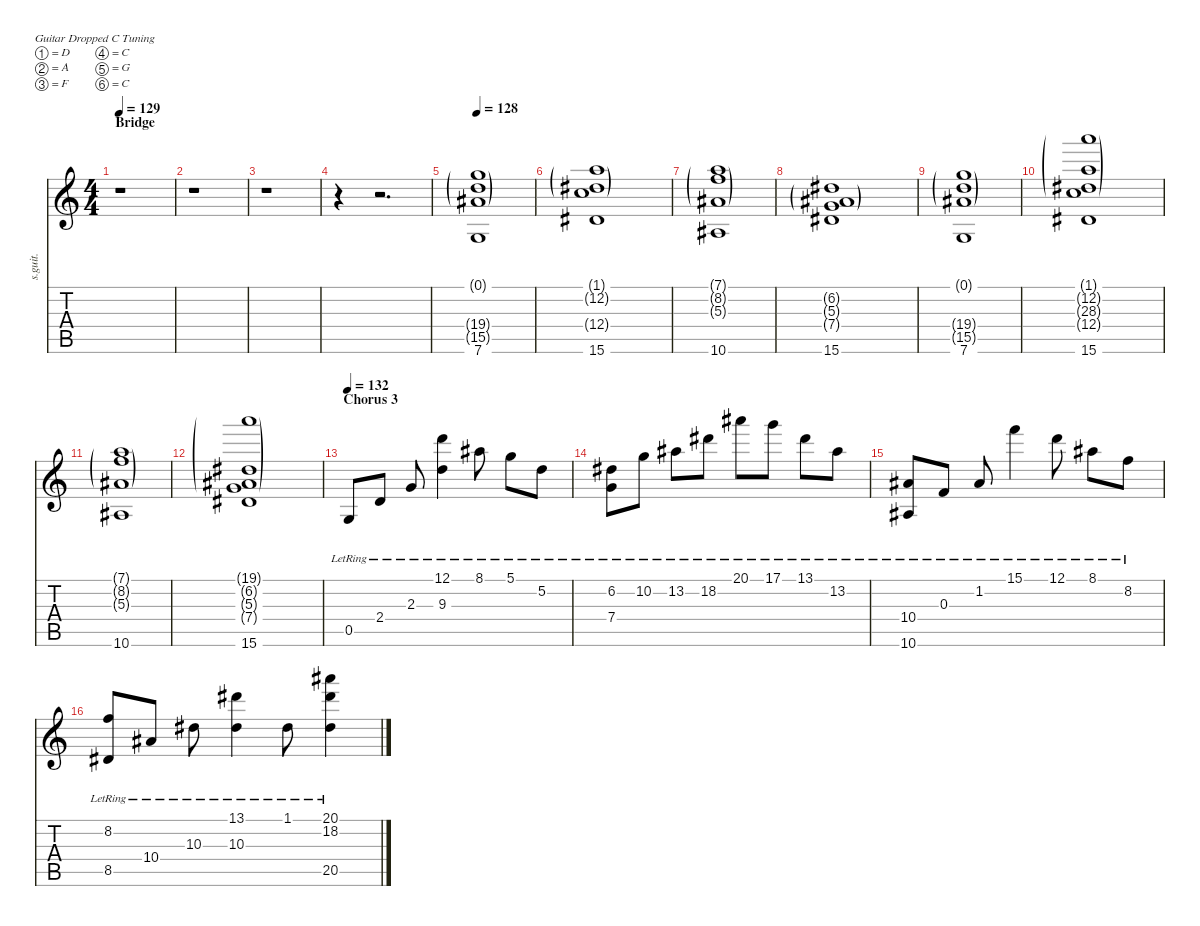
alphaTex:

\defaultSystemsLayout 4
\hideDynamics
\bracketExtendMode nobrackets
\track ("" "s.guit.") {instrument acousticgrandpiano}
\staff {score tabs}
\tuning (D4 A3 F3 C3 G2 C2)
\displaytranspose 12
\ts (4 4)
\section ("" "Bridge")
\tempo 129
\clef g2
\ks c
r.1{dy f} |
r.1 |
r.1 |
r.4 r.2{d} |
\tempo 128
(0.1{g} 19.4{g} 15.5{g acc #} 7.6).1{lyrics (0 "") lyrics (1 "") lyrics (2 "") lyrics (3 "") lyrics (4 "") dy mf} |
(1.1{g acc #} 12.2{g} 12.4{g} 15.6{acc #}).1{lyrics (0 "") lyrics (1 "") lyrics (2 "") lyrics (3 "") lyrics (4 "")} |
(7.1{g} 8.2{g} 5.3{g acc #} 10.6{acc #}).1{lyrics (0 "") lyrics (1 "") lyrics (2 "") lyrics (3 "") lyrics (4 "")} |
(6.2{g acc #} 5.3{g acc #} 7.4{g} 15.6{acc #}).1{lyrics (0 "") lyrics (1 "") lyrics (2 "") lyrics (3 "") lyrics (4 "")} |
(0.1{g} 19.4{g} 15.5{g acc #} 7.6).1{lyrics (0 "") lyrics (1 "") lyrics (2 "") lyrics (3 "") lyrics (4 "")} |
(1.1{g acc #} 12.2{g} 28.3{g} 12.4{g} 15.6{acc #}).1{lyrics (0 "") lyrics (1 "") lyrics (2 "") lyrics (3 "") lyrics (4 "")} |
(7.1{g} 8.2{g} 5.3{g acc #} 10.6{acc #}).1{lyrics (0 "") lyrics (1 "") lyrics (2 "") lyrics (3 "") lyrics (4 "")} |
(19.1{g} 6.2{g acc #} 5.3{g acc #} 7.4{g} 15.6{acc #}).1{lyrics (0 "") lyrics (1 "") lyrics (2 "") lyrics (3 "") lyrics (4 "")} |
\section ("" "Chorus 3")
\tempo 132
0.5{lr}.8{lyrics (0 "") lyrics (1 "") lyrics (2 "") lyrics (3 "") lyrics (4 "")} 2.4{lr}.8{lyrics (0 "") lyrics (1 "") lyrics (2 "") lyrics (3 "") lyrics (4 "")} 2.3{lr}.8{lyrics (0 "") lyrics (1 "") lyrics (2 "") lyrics (3 "") lyrics (4 "")} (12.1{lr} 9.3{lr}).4{lyrics (0 "") lyrics (1 "") lyrics (2 "") lyrics (3 "") lyrics (4 "")} 8.1{lr acc #}.8{lyrics (0 "") lyrics (1 "") lyrics (2 "") lyrics (3 "") lyrics (4 "")} 5.1{lr}.8{lyrics (0 "") lyrics (1 "") lyrics (2 "") lyrics (3 "") lyrics (4 "")} 5.2{lr}.8{lyrics (0 "") lyrics (1 "") lyrics (2 "") lyrics (3 "") lyrics (4 "")} |
(6.2{lr acc #} 7.4{lr}).8{lyrics (0 "") lyrics (1 "") lyrics (2 "") lyrics (3 "") lyrics (4 "")} 10.2{lr}.8{lyrics (0 "") lyrics (1 "") lyrics (2 "") lyrics (3 "") lyrics (4 "")} 13.2{lr acc #}.8{lyrics (0 "") lyrics (1 "") lyrics (2 "") lyrics (3 "") lyrics (4 "")} 18.2{lr acc #}.8{lyrics (0 "") lyrics (1 "") lyrics (2 "") lyrics (3 "") lyrics (4 "")} 20.1{lr acc #}.8{lyrics (0 "") lyrics (1 "") lyrics (2 "") lyrics (3 "") lyrics (4 "")} 17.1{lr}.8{lyrics (0 "") lyrics (1 "") lyrics (2 "") lyrics (3 "") lyrics (4 "")} 13.1{lr acc #}.8{lyrics (0 "") lyrics (1 "") lyrics (2 "") lyrics (3 "") lyrics (4 "")} 13.2{lr acc #}.8{lyrics (0 "") lyrics (1 "") lyrics (2 "") lyrics (3 "") lyrics (4 "")} |
(10.4{lr acc #} 10.6{lr acc #}).8{lyrics (0 "") lyrics (1 "") lyrics (2 "") lyrics (3 "") lyrics (4 "")} 0.3{lr}.8{lyrics (0 "") lyrics (1 "") lyrics (2 "") lyrics (3 "") lyrics (4 "")} 1.2{lr acc #}.8{lyrics (0 "") lyrics (1 "") lyrics (2 "") lyrics (3 "") lyrics (4 "")} 15.1{lr}.4{lyrics (0 "") lyrics (1 "") lyrics (2 "") lyrics (3 "") lyrics (4 "")} 12.1{lr}.8{lyrics (0 "") lyrics (1 "") lyrics (2 "") lyrics (3 "") lyrics (4 "")} 8.1{lr acc #}.8{lyrics (0 "") lyrics (1 "") lyrics (2 "") lyrics (3 "") lyrics (4 "")} 8.2{lr}.8{lyrics (0 "") lyrics (1 "") lyrics (2 "") lyrics (3 "") lyrics (4 "")} |
(8.2{lr} 8.5{lr acc #}).8{lyrics (0 "") lyrics (1 "") lyrics (2 "") lyrics (3 "") lyrics (4 "")} 10.4{lr acc #}.8{lyrics (0 "") lyrics (1 "") lyrics (2 "") lyrics (3 "") lyrics (4 "")} 10.3{lr acc #}.8{lyrics (0 "") lyrics (1 "") lyrics (2 "") lyrics (3 "") lyrics (4 "")} (13.1{lr acc #} 10.3{lr acc #}).4{lyrics (0 "") lyrics (1 "") lyrics (2 "") lyrics (3 "") lyrics (4 "")} 1.1{lr acc #}.8{lyrics (0 "") lyrics (1 "") lyrics (2 "") lyrics (3 "") lyrics (4 "")} (20.1{lr acc #} 18.2{lr acc #} 20.5{lr acc #}).4{lyrics (0 "") lyrics (1 "") lyrics (2 "") lyrics (3 "") lyrics (4 "")}
